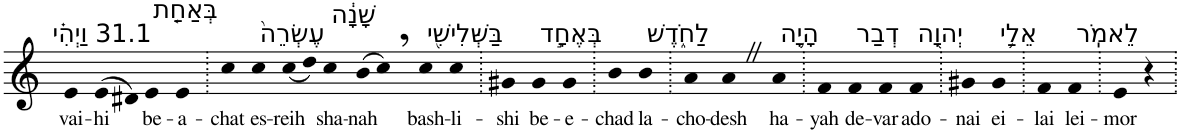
**kern	**text
*part1	*part1
*staff1	*staff1
*I"Piano	*
*I'Pno	*
*clefG2	*
*k[]	*
=1	=1
!LO:TX:a:t=31.1 וַיְהִ֗י	!
!	!LO:LY:b
4e	vai-
!	!LO:LY:b
(>8e	-hi
8d#X)	.
!LO:TX:a:t=בְּאַחַ֤ת	!
!	!LO:LY:b
4e	be-
!	!LO:LY:b
4e	-a-
=2.	=2.
!	!LO:LY:b
4cc	-chat
!LO:TX:a:t=עֶשְׂרֵה֙	!
!	!LO:LY:b
4cc	es-
!	!LO:LY:b
(<8cc	-reih
8dd)	.
!LO:TX:a:t=שָׁנָ֔ה	!
!	!LO:LY:b
4cc	sha-
!	!LO:LY:b
(>8b	-nah
8cc,)	.
!LO:TX:a:t=בַּשְּׁלִישִׁ֖י	!
!	!LO:LY:b
4cc	bash-
!	!LO:LY:b
4cc	-li-
=3.	=3.
!	!LO:LY:b
4g#X	-shi
!LO:TX:a:t=בְּאֶחָ֣ד	!
!	!LO:LY:b
4g#	be-
!	!LO:LY:b
4g#	-e-
=4.	=4.
!	!LO:LY:b
4b	-chad
!LO:TX:a:t=לַחֹ֑דֶשׁ	!
!	!LO:LY:b
4b	la-
=5.	=5.
!	!LO:LY:b
4a	-cho-
!	!LO:LY:b
4aZ	-desh
!LO:TX:a:t=הָיָ֥ה	!
!	!LO:LY:b
4a	ha-
=6.	=6.
!	!LO:LY:b
4f	-yah
!LO:TX:a:t=דְבַר	!
!	!LO:LY:b
4f	de-
!	!LO:LY:b
4f	-var
!LO:TX:a:t=יְהוָ֖ה	!
!	!LO:LY:b
4f	ado-
=7.	=7.
!	!LO:LY:b
4g#X	-nai
!LO:TX:a:t=אֵלַ֥י	!
!	!LO:LY:b
4g#	ei-
=8.	=8.
!	!LO:LY:b
4f	-lai
!LO:TX:a:t=לֵאמֹֽר	!
!	!LO:LY:b
4f	lei-
=9.	=9.
!	!LO:LY:b
4e	-mor
4r	.
=.	=.
*-	*-
